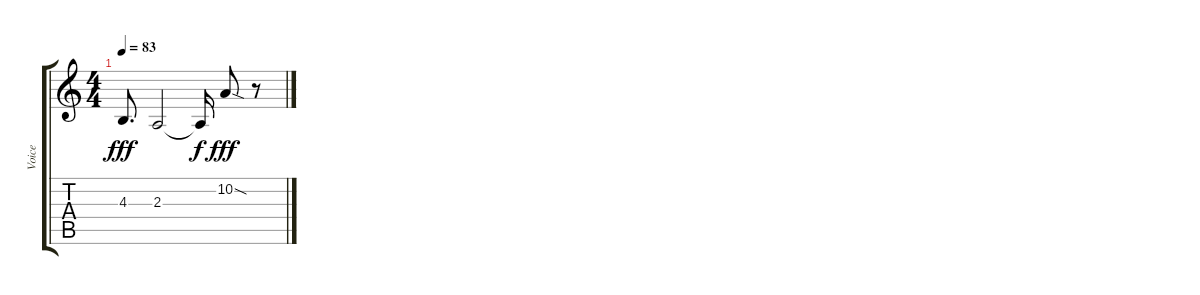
\track ("Voice" "Voice") {instrument clarinet}
\staff {score tabs}
\tuning (E4 B3 G3 D3 A2 E2) {hide}
\ts (4 4)
\tempo 83
\clef g2
\ks c
4.3.8{d dy fff} 2.3.2 2.3{t}.16{dy f} 10.2{sod}.8{dy fff} r.8
